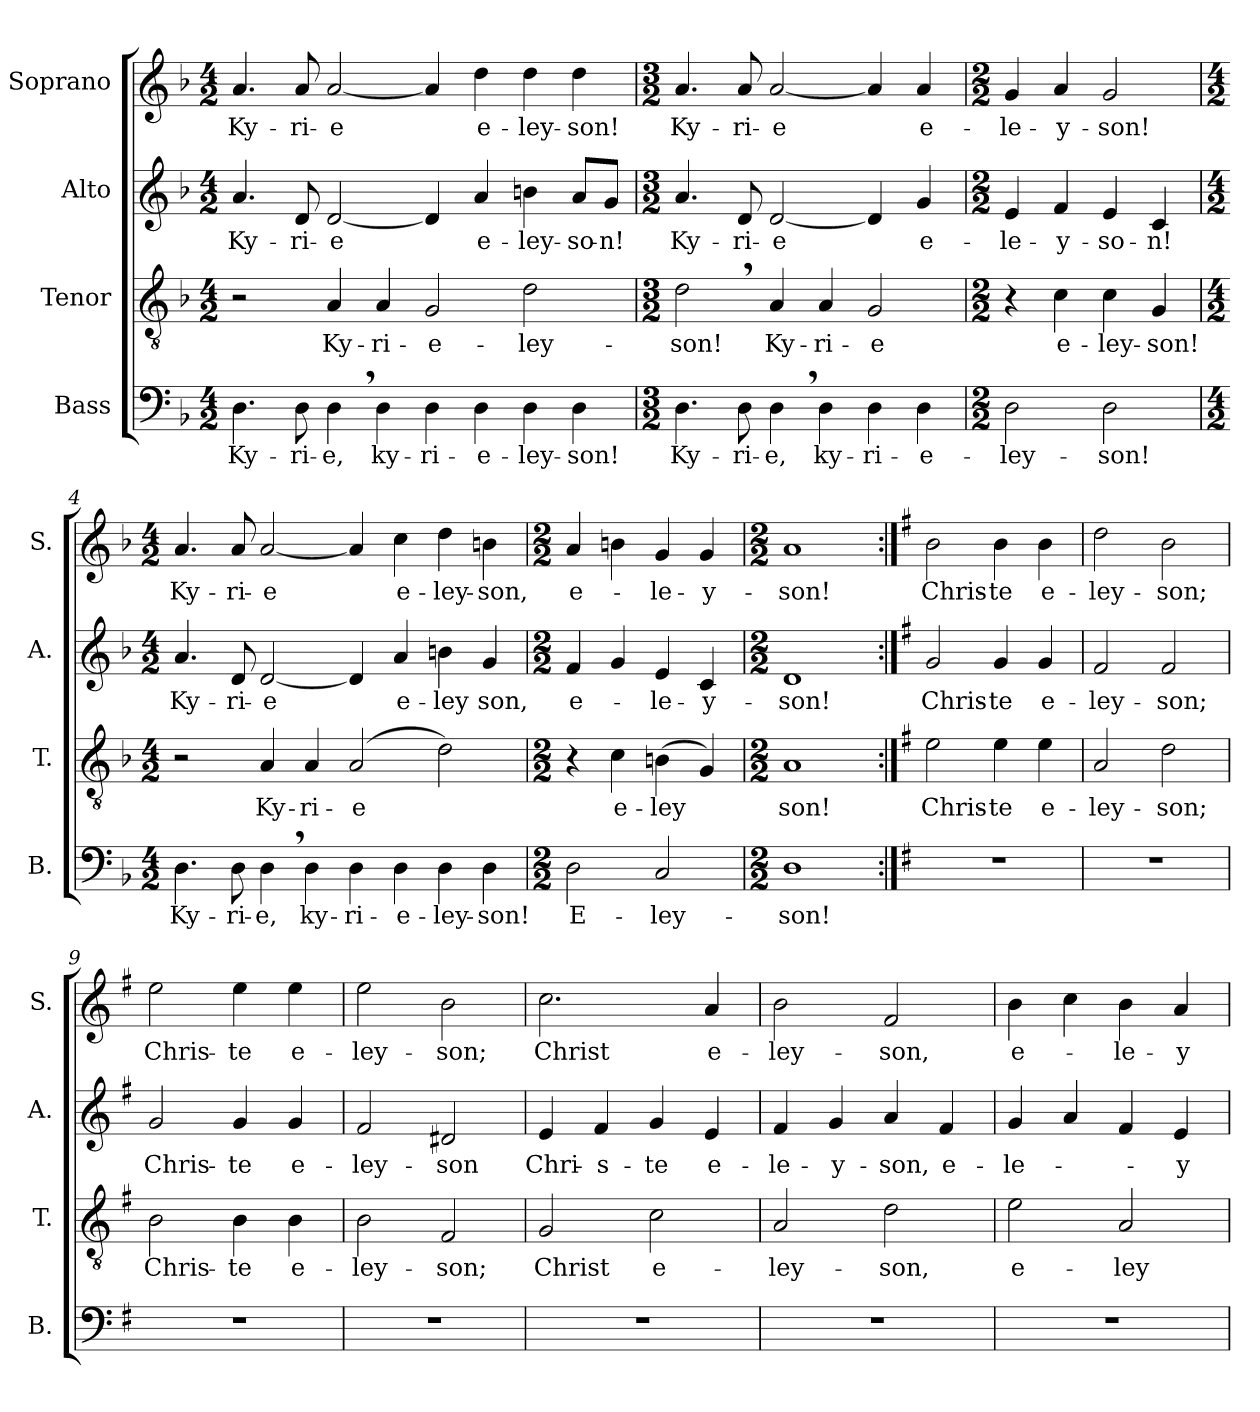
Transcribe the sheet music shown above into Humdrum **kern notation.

**kern	**text	**kern	**text	**kern	**text	**kern	**text
*part4	*part4	*part3	*part3	*part2	*part2	*part1	*part1
*staff4	*staff4	*staff3	*staff3	*staff2	*staff2	*staff1	*staff1
*I"Bass	*	*I"Tenor	*	*I"Alto	*	*I"Soprano	*
*I'B.	*	*I'T.	*	*I'A.	*	*I'S.	*
*clefF4	*	*clefGv2	*	*clefG2	*	*clefG2	*
*k[b-]	*	*k[b-]	*	*k[b-]	*	*k[b-]	*
*M4/2	*	*M4/2	*	*M4/2	*	*M4/2	*
=1	=1	=1	=1	=1	=1	=1	=1
!	!LO:LY:b	!	!	!	!LO:LY:b	!	!LO:LY:b
4.D\	Ky-	2r	.	4.a/	Ky-	4.a/	Ky-
!	!LO:LY:b	!	!	!	!LO:LY:b	!	!LO:LY:b
8D\	-ri-	.	.	8d/	-ri-	8a/	-ri-
!	!LO:LY:b	!	!LO:LY:b	!	!LO:LY:b	!	!LO:LY:b
4D,\	-e,	4A/	Ky-	[2d/	-e	[2a/	-e
!	!LO:LY:b	!	!LO:LY:b	!	!	!	!
4D\	ky-	4A/	-ri-	.	.	.	.
!	!LO:LY:b	!	!LO:LY:b	!	!	!	!
4D\	-ri-	2G/	-e-	4d/]	.	4a/]	.
!	!LO:LY:b	!	!	!	!LO:LY:b	!	!LO:LY:b
4D\	-e-	.	.	4a/	e-	4dd\	e-
!	!LO:LY:b	!	!LO:LY:b	!	!LO:LY:b	!	!LO:LY:b
4D\	-ley-	2d\	-ley-	4bn\	-ley-	4dd\	-ley-
!	!LO:LY:b	!	!	!	!LO:LY:b	!	!LO:LY:b
4D\	-son!	.	.	8a/L	-so-	4dd\	-son!
!	!	!	!	!	!LO:LY:b	!	!
.	.	.	.	8g/J	-n!	.	.
=2	=2	=2	=2	=2	=2	=2	=2
*M3/2	*	*M3/2	*	*M3/2	*	*M3/2	*
!	!LO:LY:b	!	!LO:LY:b	!	!LO:LY:b	!	!LO:LY:b
4.D\	Ky-	2d,\	-son!	4.a/	Ky-	4.a/	Ky-
!	!LO:LY:b	!	!	!	!LO:LY:b	!	!LO:LY:b
8D\	-ri-	.	.	8d/	-ri-	8a/	-ri-
!	!LO:LY:b	!	!LO:LY:b	!	!LO:LY:b	!	!LO:LY:b
4D,\	-e,	4A/	Ky-	[2d/	-e	[2a/	-e
!	!LO:LY:b	!	!LO:LY:b	!	!	!	!
4D\	ky-	4A/	-ri-	.	.	.	.
!	!LO:LY:b	!	!LO:LY:b	!	!	!	!
4D\	-ri-	2G/	-e	4d/]	.	4a/]	.
!	!LO:LY:b	!	!	!	!LO:LY:b	!	!LO:LY:b
4D\	-e-	.	.	4g/	e-	4a/	e-
=3	=3	=3	=3	=3	=3	=3	=3
*M2/2	*	*M2/2	*	*M2/2	*	*M2/2	*
!	!LO:LY:b	!	!	!	!LO:LY:b	!	!LO:LY:b
2D\	-ley-	4r	.	4e/	-le-	4g/	-le-
!	!	!	!LO:LY:b	!	!LO:LY:b	!	!LO:LY:b
.	.	4c\	e-	4f/	-y-	4a/	-y-
!	!LO:LY:b	!	!LO:LY:b	!	!LO:LY:b	!	!LO:LY:b
2D\	-son!	4c\	-ley-	4e/	-so-	2g/	-son!
!	!	!	!LO:LY:b	!	!LO:LY:b	!	!
.	.	4G/	-son!	4c/	-n!	.	.
!!LO:LB:g=z
=4	=4	=4	=4	=4	=4	=4	=4
*M4/2	*	*M4/2	*	*M4/2	*	*M4/2	*
!	!LO:LY:b	!	!	!	!LO:LY:b	!	!LO:LY:b
4.D\	Ky-	2r	.	4.a/	Ky-	4.a/	Ky-
!	!LO:LY:b	!	!	!	!LO:LY:b	!	!LO:LY:b
8D\	-ri-	.	.	8d/	-ri-	8a/	-ri-
!	!LO:LY:b	!	!LO:LY:b	!	!LO:LY:b	!	!LO:LY:b
4D,\	-e,	4A/	Ky-	[2d/	-e	[2a/	-e
!	!LO:LY:b	!	!LO:LY:b	!	!	!	!
4D\	ky-	4A/	-ri-	.	.	.	.
!	!LO:LY:b	!	!LO:LY:b	!	!	!	!
4D\	-ri-	(>2A/	-e	4d/]	.	4a/]	.
!	!LO:LY:b	!	!	!	!LO:LY:b	!	!LO:LY:b
4D\	-e-	.	.	4a/	e-	4cc\	e-
!	!LO:LY:b	!	!	!	!LO:LY:b	!	!LO:LY:b
4D\	-ley-	2d\)	.	4bn\	-ley	4dd\	-ley-
!	!LO:LY:b	!	!	!	!LO:LY:b	!	!LO:LY:b
4D\	-son!	.	.	4g/	son,	4bn\	-son,
=5	=5	=5	=5	=5	=5	=5	=5
*M2/2	*	*M2/2	*	*M2/2	*	*M2/2	*
!	!LO:LY:b	!	!	!	!LO:LY:b	!	!LO:LY:b
2D\	E-	4r	.	4f/	e-	4a/	e-
!	!	!	!LO:LY:b	!	!	!	!
.	.	4c\	e-	4g/	.	4bn\	.
!	!LO:LY:b	!	!LO:LY:b	!	!LO:LY:b	!	!LO:LY:b
2C/	-ley-	(>4Bn\	-ley	4e/	-le-	4g/	-le-
!	!	!	!	!	!LO:LY:b	!	!LO:LY:b
.	.	4G/)	.	4c/	-y-	4g/	-y-
=6	=6	=6	=6	=6	=6	=6	=6
*M2/2	*	*M2/2	*	*M2/2	*	*M2/2	*
!	!LO:LY:b	!	!LO:LY:b	!	!LO:LY:b	!	!LO:LY:b
1D	-son!	1A	son!	1d	-son!	1a	-son!
=7:|!	=7:|!	=7:|!	=7:|!	=7:|!	=7:|!	=7:|!	=7:|!
*k[f#]	*	*k[f#]	*	*k[f#]	*	*k[f#]	*
!	!	!	!LO:LY:b	!	!LO:LY:b	!	!LO:LY:b
1r	.	2e\	Chris-	2g/	Chris-	2b\	Chris-
!	!	!	!LO:LY:b	!	!LO:LY:b	!	!LO:LY:b
.	.	4e\	-te	4g/	-te	4b\	-te
!	!	!	!LO:LY:b	!	!LO:LY:b	!	!LO:LY:b
.	.	4e\	e-	4g/	e-	4b\	e-
=8	=8	=8	=8	=8	=8	=8	=8
!	!	!	!LO:LY:b	!	!LO:LY:b	!	!LO:LY:b
1r	.	2A/	-ley-	2f#/	-ley-	2dd\	-ley-
!	!	!	!LO:LY:b	!	!LO:LY:b	!	!LO:LY:b
.	.	2d\	-son;	2f#/	-son;	2b\	-son;
=9	=9	=9	=9	=9	=9	=9	=9
!	!	!	!LO:LY:b	!	!LO:LY:b	!	!LO:LY:b
1r	.	2B\	Chris-	2g/	Chris-	2ee\	Chris-
!	!	!	!LO:LY:b	!	!LO:LY:b	!	!LO:LY:b
.	.	4B\	-te	4g/	-te	4ee\	-te
!	!	!	!LO:LY:b	!	!LO:LY:b	!	!LO:LY:b
.	.	4B\	e-	4g/	e-	4ee\	e-
=10	=10	=10	=10	=10	=10	=10	=10
!	!	!	!LO:LY:b	!	!LO:LY:b	!	!LO:LY:b
1r	.	2B\	-ley-	2f#/	-ley-	2ee\	-ley-
!	!	!	!LO:LY:b	!	!LO:LY:b	!	!LO:LY:b
.	.	2F#/	-son;	2d#X/	-son	2b\	-son;
!!LO:PB:g=z
=11	=11	=11	=11	=11	=11	=11	=11
!	!	!	!LO:LY:b	!	!LO:LY:b	!	!LO:LY:b
1r	.	2G/	Christ	4e/	Chri-	2.cc\	Christ
!	!	!	!	!	!LO:LY:b	!	!
.	.	.	.	4f#/	-s-	.	.
!	!	!	!LO:LY:b	!	!LO:LY:b	!	!
.	.	2c\	e-	4g/	-te	.	.
!	!	!	!	!	!LO:LY:b	!	!LO:LY:b
.	.	.	.	4e/	e-	4a/	e-
=12	=12	=12	=12	=12	=12	=12	=12
!	!	!	!LO:LY:b	!	!LO:LY:b	!	!LO:LY:b
1r	.	2A/	-ley-	4f#/	-le-	2b\	-ley-
!	!	!	!	!	!LO:LY:b	!	!
.	.	.	.	4g/	-y-	.	.
!	!	!	!LO:LY:b	!	!LO:LY:b	!	!LO:LY:b
.	.	2d\	-son,	4a/	-son,	2f#/	-son,
!	!	!	!	!	!LO:LY:b	!	!
.	.	.	.	4f#/	e-	.	.
=13	=13	=13	=13	=13	=13	=13	=13
!	!	!	!LO:LY:b	!	!LO:LY:b	!	!LO:LY:b
1r	.	2e\	e-	4g/	-le-	4b\	e-
.	.	.	.	4a/	.	4cc\	.
!	!	!	!LO:LY:b	!	!	!	!LO:LY:b
.	.	2A/	-ley-	4f#/	.	4b\	-le-
!	!	!	!	!	!LO:LY:b	!	!LO:LY:b
.	.	.	.	4e/	-y-	4a/	-y-
=	=	=	=	=	=	=	=
*-	*-	*-	*-	*-	*-	*-	*-
